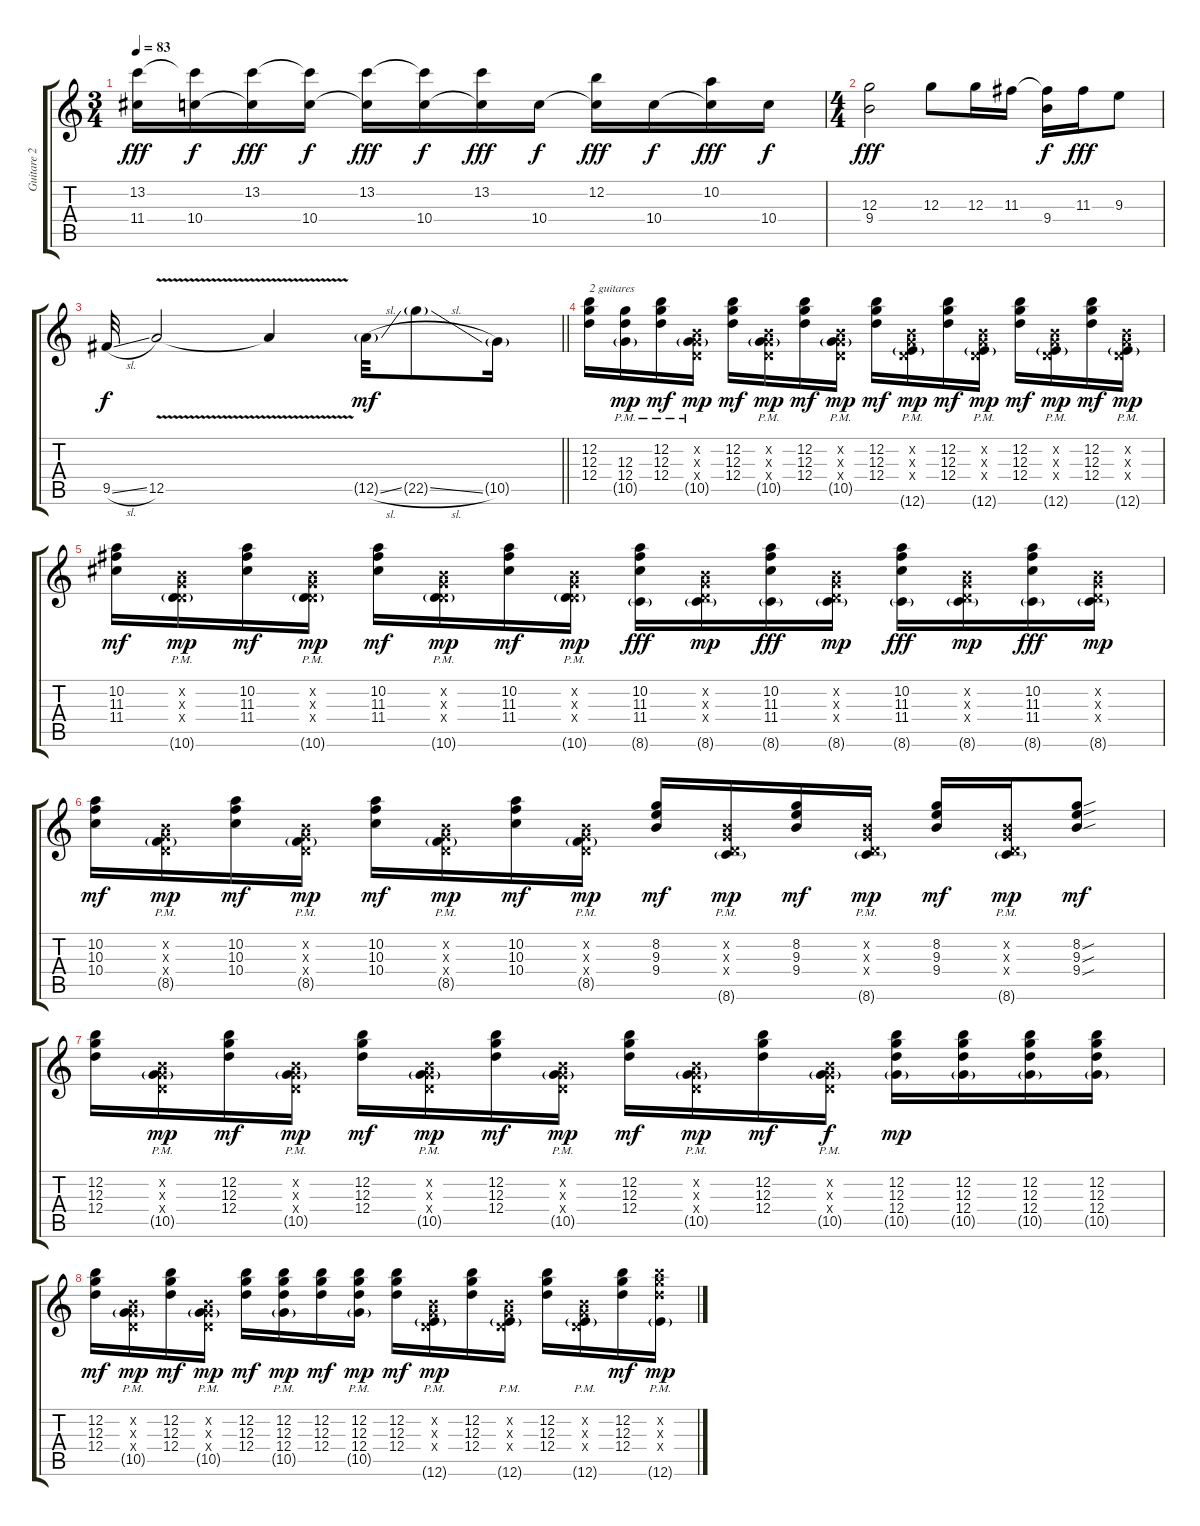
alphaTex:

\track ("Guitare 2" "Guitare 2") {instrument electricguitarclean}
\staff {score tabs}
\tuning (E4 B3 G3 D3 A2 E2) {hide}
\ts (3 4)
\tempo 83
\clef g2
\ks c
(13.2 11.4{t}).16{dy fff} (13.2{t} 10.4).16{dy f} (13.2 10.4{t}).16{dy fff} (13.2{t} 10.4).16{dy f} (13.2 10.4{t}).16{dy fff} (13.2{t} 10.4).16{dy f} (13.2 10.4{t}).16{dy fff} 10.4.16{dy f} (12.2 10.4{t}).16{dy fff} 10.4.16{dy f} (10.2 10.4{t}).16{dy fff} 10.4.16{dy f} |
\ts (4 4)
(12.3 9.4).2{dy fff} 12.3.8 12.3.16 11.3.16 (11.3{t} 9.4).16{dy f} 11.3.16{dy fff} 9.3.8 |
\barLineRight lightlight
9.5{sl}.32{dy f volume 6 instrument overdrivenguitar} 12.5{v}.2 12.5{t}.4 12.5{sl g}.32{dy mf} 22.5{sl g}.8 10.5{g}.16 |
\section ("" "")
(12.2 12.3 12.4).16{txt "2 guitares"} (12.3{pm} 12.4{pm} 10.5{g pm}).16{dy mp} (12.2{pm} 12.3{pm} 12.4{pm}).16{dy mf} (0.2{x} 0.3{x} 0.4{x} 10.5{g pm}).16{dy mp} (12.2 12.3 12.4).16{dy mf} (0.2{x} 0.3{x} 0.4{x} 10.5{g pm}).16{dy mp} (12.2 12.3 12.4).16{dy mf} (0.2{x} 0.3{x} 0.4{x} 10.5{g pm}).16{dy mp} (12.2 12.3 12.4).16{dy mf} (0.2{x} 0.3{x} 0.4{x} 12.6{g pm}).16{dy mp} (12.2 12.3 12.4).16{dy mf} (0.2{x} 0.3{x} 0.4{x} 12.6{g pm}).16{dy mp} (12.2 12.3 12.4).16{dy mf} (0.2{x} 0.3{x} 0.4{x} 12.6{g pm}).16{dy mp} (12.2 12.3 12.4).16{dy mf} (0.2{x} 0.3{x} 0.4{x} 12.6{g pm}).16{dy mp} |
(10.2 11.3 11.4).16{dy mf} (0.2{x} 0.3{x} 0.4{x} 10.6{g pm}).16{dy mp} (10.2 11.3 11.4).16{dy mf} (0.2{x} 0.3{x} 0.4{x} 10.6{g pm}).16{dy mp} (10.2 11.3 11.4).16{dy mf} (0.2{x} 0.3{x} 0.4{x} 10.6{g pm}).16{dy mp} (10.2 11.3 11.4).16{dy mf} (0.2{x} 0.3{x} 0.4{x} 10.6{g pm}).16{dy mp} (10.2 11.3 11.4 8.6{g}).16{dy fff} (0.2{x} 0.3{x} 0.4{x} 8.6{g}).16{dy mp} (10.2 11.3 11.4 8.6{g}).16{dy fff} (0.2{x} 0.3{x} 0.4{x} 8.6{g}).16{dy mp} (10.2 11.3 11.4 8.6{g}).16{dy fff} (0.2{x} 0.3{x} 0.4{x} 8.6{g}).16{dy mp} (10.2 11.3 11.4 8.6{g}).16{dy fff} (0.2{x} 0.3{x} 0.4{x} 8.6{g}).16{dy mp} |
(10.2 10.3 10.4).16{dy mf} (0.2{x} 0.3{x} 0.4{x} 8.5{g pm}).16{dy mp} (10.2 10.3 10.4).16{dy mf} (0.2{x} 0.3{x} 0.4{x} 8.5{g pm}).16{dy mp} (10.2 10.3 10.4).16{dy mf} (0.2{x} 0.3{x} 0.4{x} 8.5{g pm}).16{dy mp} (10.2 10.3 10.4).16{dy mf} (0.2{x} 0.3{x} 0.4{x} 8.5{g pm}).16{dy mp} (8.2 9.3 9.4).16{dy mf} (0.2{x} 0.3{x} 0.4{x} 8.6{g pm}).16{dy mp} (8.2 9.3 9.4).16{dy mf} (0.2{x} 0.3{x} 0.4{x} 8.6{g pm}).16{dy mp} (8.2 9.3 9.4).16{dy mf} (0.2{x} 0.3{x} 0.4{x} 8.6{g pm}).16{dy mp} (8.2{sou} 9.3{sou} 9.4{sou}).8{dy mf} |
(12.2 12.3 12.4).16 (0.2{x} 0.3{x} 0.4{x} 10.5{g pm}).16{dy mp} (12.2 12.3 12.4).16{dy mf} (0.2{x} 0.3{x} 0.4{x} 10.5{g pm}).16{dy mp} (12.2 12.3 12.4).16{dy mf} (0.2{x} 0.3{x} 0.4{x} 10.5{g pm}).16{dy mp} (12.2 12.3 12.4).16{dy mf} (0.2{x} 0.3{x} 0.4{x} 10.5{g pm}).16{dy mp} (12.2 12.3 12.4).16{dy mf} (0.2{x} 0.3{x} 0.4{x} 10.5{g pm}).16{dy mp} (12.2 12.3 12.4).16{dy mf} (0.2{x} 0.3{x} 0.4{x} 10.5{g pm}).16{dy f} (12.2 12.3 12.4 10.5{g}).16{dy mp} (12.2 12.3 12.4 10.5{g}).16 (12.2 12.3 12.4 10.5{g}).16 (12.2 12.3 12.4 10.5{g}).16 |
(12.2 12.3 12.4).16{dy mf} (0.2{x} 0.3{x} 0.4{x} 10.5{g pm}).16{dy mp} (12.2 12.3 12.4).16{dy mf} (0.2{x} 0.3{x} 0.4{x} 10.5{g pm}).16{dy mp} (12.2 12.3 12.4).16{dy mf} (12.2 12.3 12.4 10.5{g pm}).16{dy mp} (12.2 12.3 12.4).16{dy mf} (12.2 12.3 12.4 10.5{g pm}).16{dy mp} (12.2 12.3 12.4).16{dy mf} (0.2{x} 0.3{x} 0.4{x} 12.6{g pm}).16{dy mp} (12.2 12.3 12.4).16 (0.2{x} 0.3{x} 0.4{x} 12.6{g pm}).16 (12.2 12.3 12.4).16 (0.2{x} 0.3{x} 0.4{x} 12.6{g pm}).16 (12.2 12.3 12.4).16{dy mf} (12.2{x} 12.3{x} 12.4{x} 12.6{g pm}).16{dy mp}
